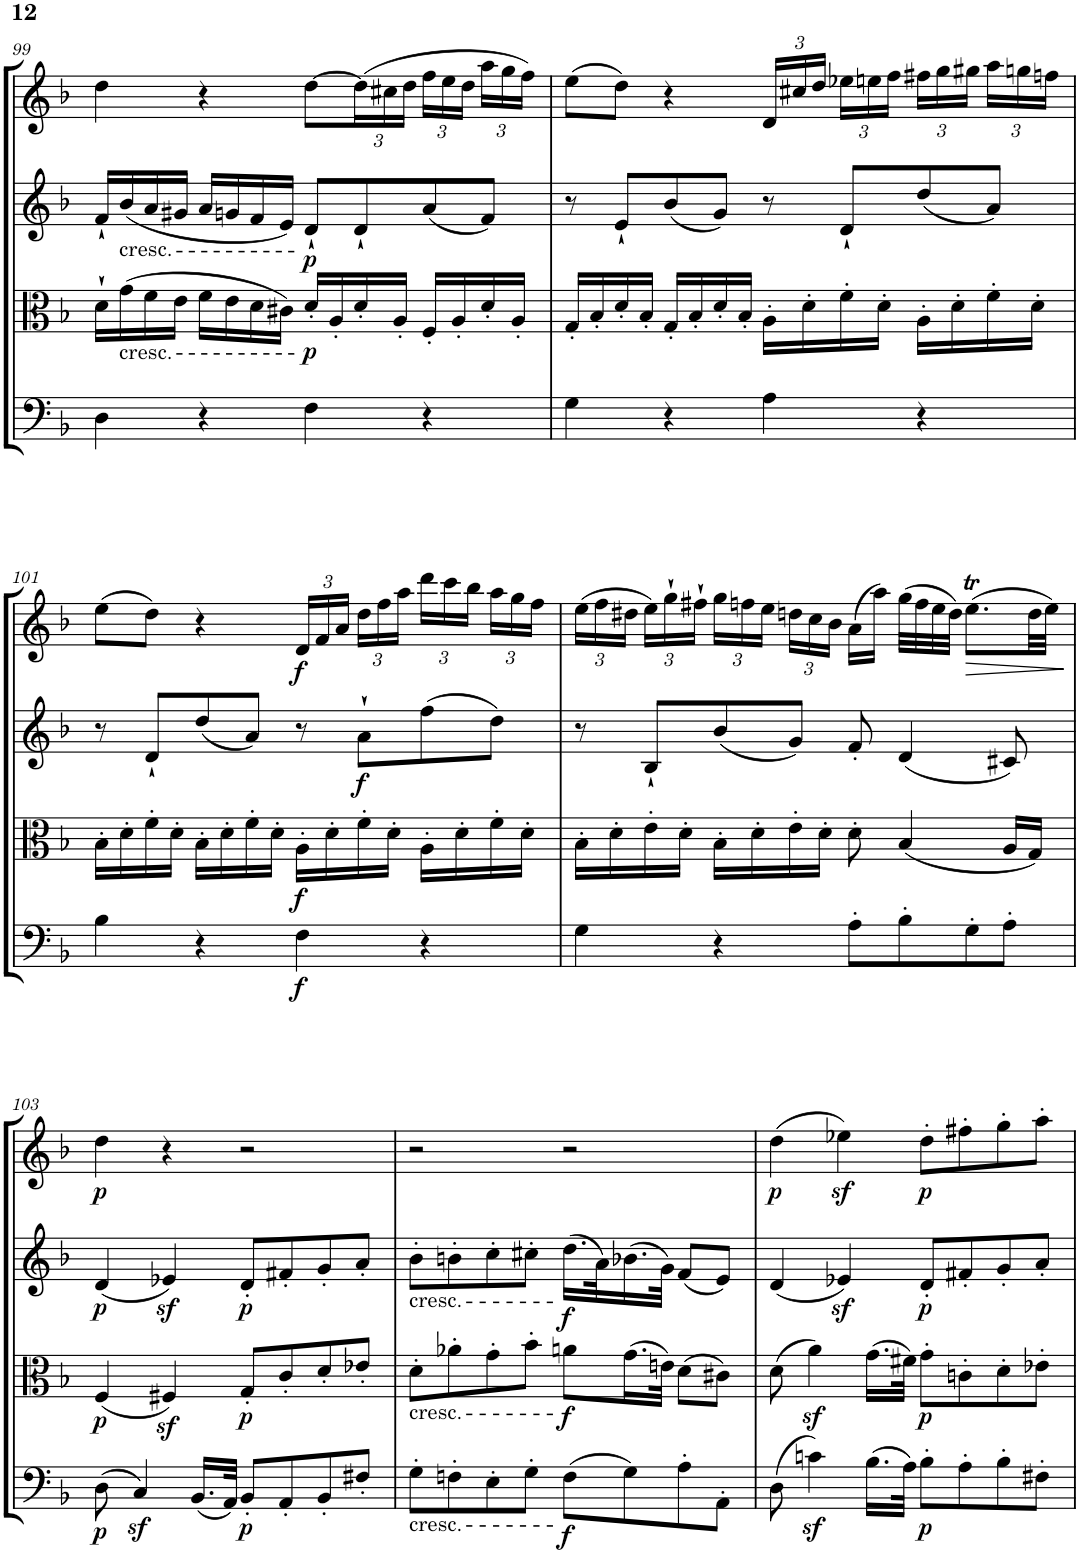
**kern	**dynam	**kern	**dynam	**kern	**dynam	**kern	**dynam
*part4	*part4	*part3	*part3	*part2	*part2	*part1	*part1
*staff4	*staff4	*staff3	*staff3	*staff2	*staff2	*staff1	*staff1
*I"Violoncello	*	*I"Viola	*	*I"Violin II	*	*I"Violin I	*
*I'Vc	*	*I'Vla	*	*I'Vln	*	*I'Vln	*
!!LO:PB:g=z
*clefF4	*	*clefC3	*	*clefG2	*	*clefG2	*
*k[b-]	*	*k[b-]	*	*k[b-]	*	*k[b-]	*
*M4/4	*	*M4/4	*	*M4/4	*	*M4/4	*
*met(c)	*	*met(c)	*	*met(c)	*	*met(c)	*
=99	=99	=99	=99	=99	=99	=99	=99
4D\	.	16d`\LL	.	16f`/LL	.	4dd\	.
!	!	!	!	!LO:TX:b:t=cresc.	!	!	!
!	!	!LO:TX:b:t=cresc.	!	!	!	!	!
.	.	(>16g\	.	(<16b-/	.	.	.
.	.	16f\	.	16a/	.	.	.
.	.	16e\JJ	.	16g#X/JJ	.	.	.
4r	.	16f\LL	.	16a/LL	.	4r	.
.	.	16e\	.	16gn/	.	.	.
.	.	16d\	.	16f/	.	.	.
.	.	16c#X\JJ)	.	16e/JJ)	.	.	.
!	!	!	!LO:DY:b	!	!LO:DY:b	!	!
4F\	.	16d'/LL	p	8d`/L	p	[8dd\L	.
.	.	16A'/	.	.	.	.	.
*	*	*	*	*	*	*Xbrackettup	*
.	.	16d'/	.	8d`/	.	(>24dd\L]	.
.	.	.	.	.	.	24cc#X\	.
.	.	16A'/JJ	.	.	.	.	.
.	.	.	.	.	.	24dd\JJ	.
4r	.	16F'/LL	.	(<8a/	.	24ff\LL	.
.	.	.	.	.	.	24ee\	.
.	.	16A'/	.	.	.	.	.
.	.	.	.	.	.	24dd\JJ	.
.	.	16d'/	.	8f/J)	.	24aa\LL	.
.	.	.	.	.	.	24gg\	.
.	.	16A'/JJ	.	.	.	.	.
.	.	.	.	.	.	24ff\JJ)	.
=100	=100	=100	=100	=100	=100	=100	=100
4G\	.	16G'/LL	.	8r	.	(>8ee\L	.
.	.	16B-'/	.	.	.	.	.
.	.	16d'/	.	8e`/L	.	8dd\J)	.
.	.	16B-'/JJ	.	.	.	.	.
4r	.	16G'/LL	.	(<8b-/	.	4r	.
.	.	16B-'/	.	.	.	.	.
.	.	16d'/	.	8g/J)	.	.	.
.	.	16B-'/JJ	.	.	.	.	.
4A\	.	16A'\LL	.	8r	.	24d/LL	.
.	.	.	.	.	.	24cc#X/	.
.	.	16d'\	.	.	.	.	.
.	.	.	.	.	.	24dd/JJ	.
.	.	16f'\	.	8d`/L	.	24ee-X\LL	.
.	.	.	.	.	.	24een\	.
.	.	16d'\JJ	.	.	.	.	.
.	.	.	.	.	.	24ff\JJ	.
4r	.	16A'\LL	.	(<8dd/	.	24ff#X\LL	.
.	.	.	.	.	.	24gg\	.
.	.	16d'\	.	.	.	.	.
.	.	.	.	.	.	24gg#X\JJ	.
.	.	16f'\	.	8a/J)	.	24aa\LL	.
.	.	.	.	.	.	24ggn\	.
.	.	16d'\JJ	.	.	.	.	.
.	.	.	.	.	.	24ffn\JJ	.
!!LO:LB:g=z
=101	=101	=101	=101	=101	=101	=101	=101
4B-\	.	16B-'\LL	.	8r	.	(>8ee\L	.
.	.	16d'\	.	.	.	.	.
.	.	16f'\	.	8d`/L	.	8dd\J)	.
.	.	16d'\JJ	.	.	.	.	.
4r	.	16B-'\LL	.	(<8dd/	.	4r	.
.	.	16d'\	.	.	.	.	.
.	.	16f'\	.	8a/J)	.	.	.
.	.	16d'\JJ	.	.	.	.	.
!	!LO:DY:b	!	!LO:DY:b	!	!	!	!LO:DY:b
4F\	f	16A'\LL	f	8r	.	24d/LL	f
.	.	.	.	.	.	24f/	.
.	.	16d'\	.	.	.	.	.
.	.	.	.	.	.	24a/JJ	.
!	!	!	!	!	!LO:DY:b	!	!
.	.	16f'\	.	8a`\L	f	24dd\LL	.
.	.	.	.	.	.	24ff\	.
.	.	16d'\JJ	.	.	.	.	.
.	.	.	.	.	.	24aa\JJ	.
4r	.	16A'\LL	.	(>8ff\	.	24ddd\LL	.
.	.	.	.	.	.	24ccc\	.
.	.	16d'\	.	.	.	.	.
.	.	.	.	.	.	24bb-\JJ	.
.	.	16f'\	.	8dd\J)	.	24aa\LL	.
.	.	.	.	.	.	24gg\	.
.	.	16d'\JJ	.	.	.	.	.
.	.	.	.	.	.	24ff\JJ	.
=102	=102	=102	=102	=102	=102	=102	=102
4G\	.	16B-'\LL	.	8r	.	(>24ee\LL	.
.	.	.	.	.	.	24ff\	.
.	.	16d'\	.	.	.	.	.
.	.	.	.	.	.	24dd#X\JJ	.
.	.	16e'\	.	8B-`/L	.	24ee\LL)	.
.	.	.	.	.	.	24gg`\	.
.	.	16d'\JJ	.	.	.	.	.
.	.	.	.	.	.	24ff#X`\JJ	.
4r	.	16B-'\LL	.	(<8b-/	.	24gg\LL	.
.	.	.	.	.	.	24ffn\	.
.	.	16d'\	.	.	.	.	.
.	.	.	.	.	.	24ee\JJ	.
.	.	16e'\	.	8g/J)	.	24ddn\LL	.
.	.	.	.	.	.	24cc\	.
.	.	16d'\JJ	.	.	.	.	.
.	.	.	.	.	.	24b-\JJ	.
8A'\L	.	8d'\	.	8f'/	.	(>16a\LL	.
.	.	.	.	.	.	16aa\JJ)	.
8B-'\	.	(<4B-/	.	(<4d/	.	(>32gg\LLL	.
.	.	.	.	.	.	32ff\	.
.	.	.	.	.	.	32ee\	.
.	.	.	.	.	.	32dd\JJJ)	.
!	!	!	!	!	!	!	!LO:HP:b
8G'\	.	.	.	.	.	(>8.eet\L	>
8A'\J	.	16A/LL	.	8c#X/)	.	.	.
.	.	16G/JJ)	.	.	.	32dd\LL	.
.	.	.	.	.	.	32ee\JJJ)	.
.	.	.	.	.	.	.	]
!!LO:LB:g=z
=103	=103	=103	=103	=103	=103	=103	=103
!	!LO:DY:b	!	!LO:DY:b	!	!LO:DY:b	!	!LO:DY:b
(>8D\	p	(<4F/	p	(<4d/	p	4dd\	p
4Cz</)	.	.	.	.	.	.	.
.	.	4F#Xz</)	.	4e-Xz</)	.	4r	.
(<16.BB-/LL	.	.	.	.	.	.	.
32AA/JJk)	.	.	.	.	.	.	.
!	!LO:DY:b	!	!LO:DY:b	!	!LO:DY:b	!	!
8BB-'/L	p	8G'/L	p	8d'/L	p	2r	.
8AA'/	.	8c'/	.	8f#X'/	.	.	.
8BB-'/	.	8d'/	.	8g'/	.	.	.
8F#X'/J	.	8e-X'/J	.	8a'/J	.	.	.
=104	=104	=104	=104	=104	=104	=104	=104
!	!	!	!	!LO:TX:b:t=cresc.	!	!	!
!	!	!LO:TX:b:t=cresc.	!	!	!	!	!
!LO:TX:b:t=cresc.	!	!	!	!	!	!	!
8G'\L	.	8d'\L	.	8b-'\L	.	2r	.
8Fn'\	.	8a-X'\	.	8bn'\	.	.	.
8E'\	.	8g'\	.	8cc'\	.	.	.
8G'\J	.	8b-'\J	.	8cc#X'\J	.	.	.
!	!LO:DY:b	!	!LO:DY:b	!	!LO:DY:b	!	!
(>8F\L	f	8an\L	f	(>16.dd\LL	f	2r	.
.	.	.	.	32a\K)	.	.	.
8G\)	.	(>16.g\L	.	(>16.b-X\	.	.	.
.	.	32en\JJk)	.	32g\JJk)	.	.	.
8A'\	.	(>8d\L	.	(<8f/L	.	.	.
8AA'\J	.	8c#X\J)	.	8e/J)	.	.	.
=105	=105	=105	=105	=105	=105	=105	=105
!	!	!	!	!	!	!	!LO:DY:b
(>8D\	.	(>8d\	.	(<4d/	.	(>4dd\	p
4cnz<\)	.	4az<\)	.	.	.	.	.
.	.	.	.	4e-Xz</)	.	4ee-Xz<\)	.
(>16.B-\LL	.	(>16.g\LL	.	.	.	.	.
32A\JJk)	.	32f#X\JJk)	.	.	.	.	.
!	!LO:DY:b	!	!LO:DY:b	!	!LO:DY:b	!	!LO:DY:b
8B-'\L	p	8g'\L	p	8d'/L	p	8dd'\L	p
8A'\	.	8cn'\	.	8f#X'/	.	8ff#X'\	.
8B-'\	.	8d'\	.	8g'/	.	8gg'\	.
8F#X'\J	.	8e-X'\J	.	8a'/J	.	8aa'\J	.
=	=	=	=	=	=	=	=
*-	*-	*-	*-	*-	*-	*-	*-
